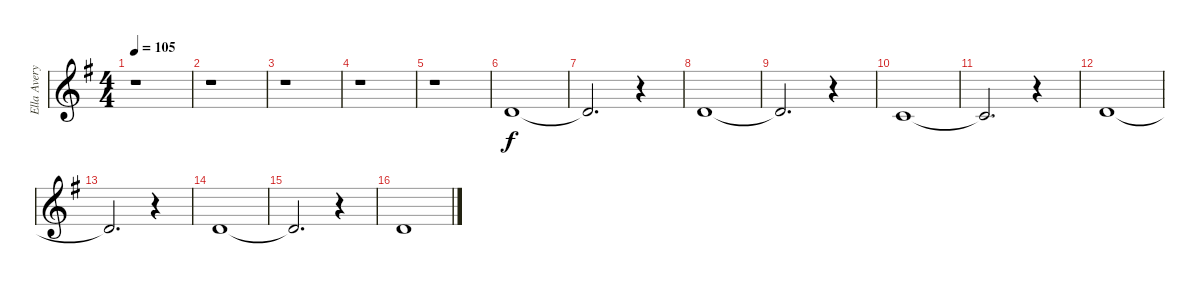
\track ("Ella Avery Vocals" "Ella Avery") {instrument lead5charang}
\staff {score}
\tuning (E4 B3 G3 D3 A2 E2) {hide}
\ts (4 4)
\tempo 105
\clef g2
\ks g
r.1{dy f} |
r.1 |
r.1 |
r.1 |
r.1 |
3.2.1 |
3.2{t}.2{d} r.4 |
3.2.1 |
3.2{t}.2{d} r.4 |
1.2.1 |
1.2{t}.2{d} r.4 |
3.2.1 |
3.2{t}.2{d} r.4 |
3.2.1 |
3.2{t}.2{d} r.4 |
3.2.1
